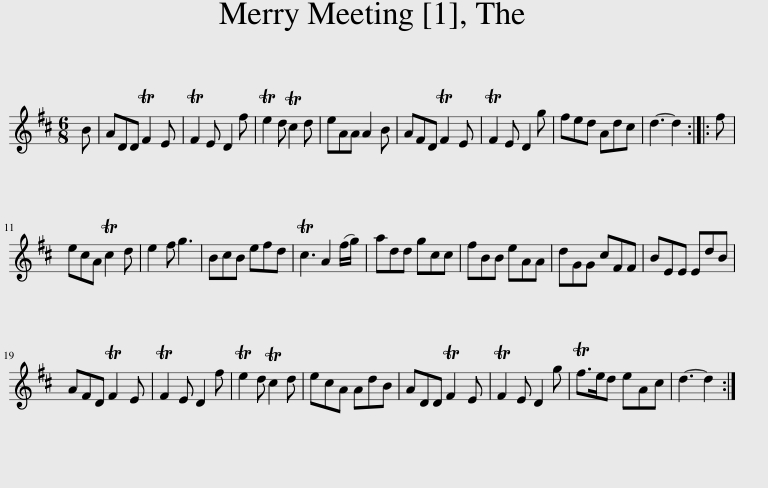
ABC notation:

X:1
L:1/8
M:6/8
I:linebreak $
K:D
V:1 treble
V:1
 B | ADD TF2 E | TF2 E D2 f | Te2 d Tc2 d | eAA A2 B | %5
 AFD TF2 E | TF2 E D2 g | fed Adc | d3- d2 :: f |$ %10
 ecA Tc2 d | e2 f g3 | BcB efd | Tc3 A2 (f/g/) | add gcc | %15
 fBB eAA | dGG cFF | BEE EdB |$ AFD TF2 E | TF2 E D2 f | %20
 Te2 d Tc2 d | ecA AdB | ADD TF2 E | TF2 E D2 g | Tf>ed eAc | %25
 d3- d2 :| %26
